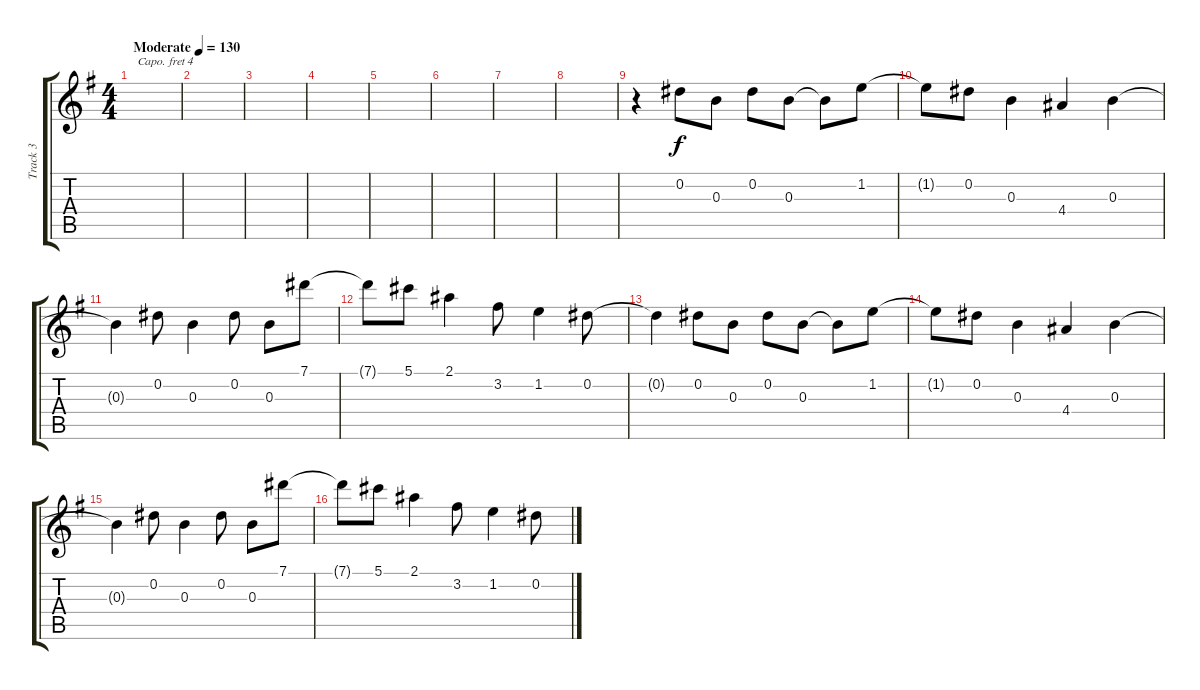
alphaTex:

\track ("Track 3" "Track 3") {instrument acousticguitarnylon}
\staff {score tabs}
\capo 4
\tuning (E4 B3 G3 D3 A2 E2) {hide}
\ts (4 4)
\tempo (130 "Moderate")
\clef g2
\ks g
|
|
|
|
|
|
|
|
r.4 0.2.8 0.3.8 0.2.8 0.3.8 0.3{t}.8 1.2.8 |
1.2{t}.8 0.2.8 0.3.4 4.4.4 0.3.4 |
0.3{t}.4 0.2.8 0.3.4 0.2.8 0.3.8 7.1.8 |
7.1{t}.8 5.1.8 2.1.4 3.2.8 1.2.4 0.2.8 |
0.2{t}.4 0.2.8 0.3.8 0.2.8 0.3.8 0.3{t}.8 1.2.8 |
1.2{t}.8 0.2.8 0.3.4 4.4.4 0.3.4 |
0.3{t}.4 0.2.8 0.3.4 0.2.8 0.3.8 7.1.8 |
7.1{t}.8 5.1.8 2.1.4 3.2.8 1.2.4 0.2.8
